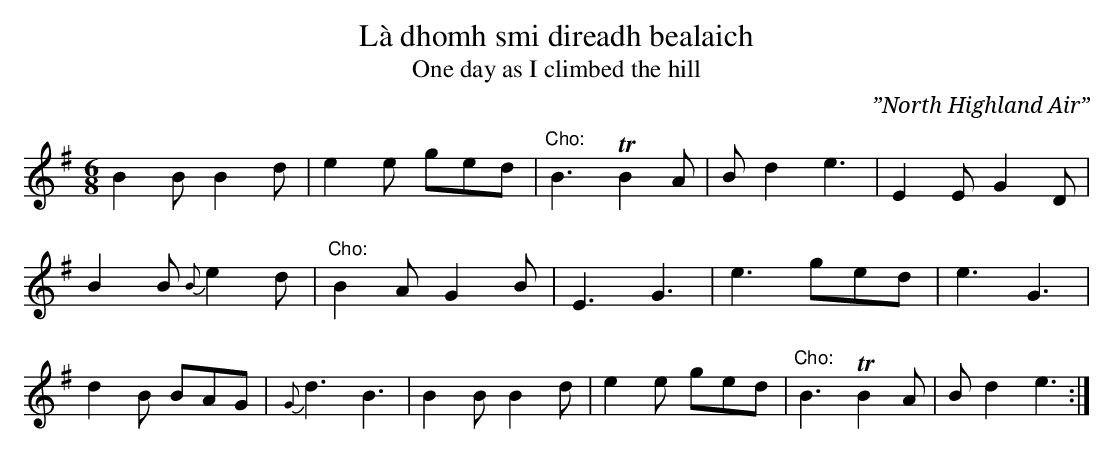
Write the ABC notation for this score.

X:1
T:Là dhomh smi direadh bealaich
T:One day as I climbed the hill
M:6/8
L:1/8
O:”North Highland Air”
K:G
B2B B2d|e2e ged|"Cho:"B3 TB2A|Bd2 e3|E2E G2D|
B2B {B}e2d|"Cho:"B2A G2B|E3 G3|e3 ged|e3 G3|
d2B BAG|{G}d3B3|B2B B2d|e2e ged|"Cho:"B3 TB2A |B d2 e3:|
